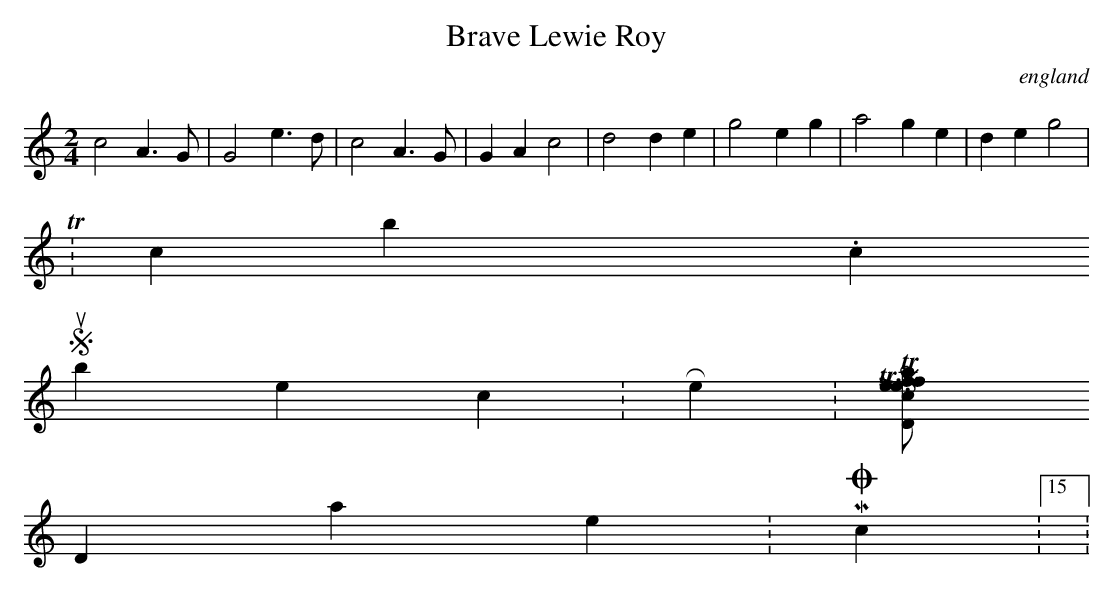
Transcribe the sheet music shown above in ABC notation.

X:1
T:Brave Lewie Roy
O:england
M:2/4
L:1/4
K:C
c2 A>G|G2 e>d|c2 A>G|GA c2|d2 de|g2 eg|a2 ge|de g2|
To: scots-l@listbox.com
Subject: Re: [Scots-L] Tune ID/Thanks for the info
Date: Mon, 04 Oct 1999 16:15:00
